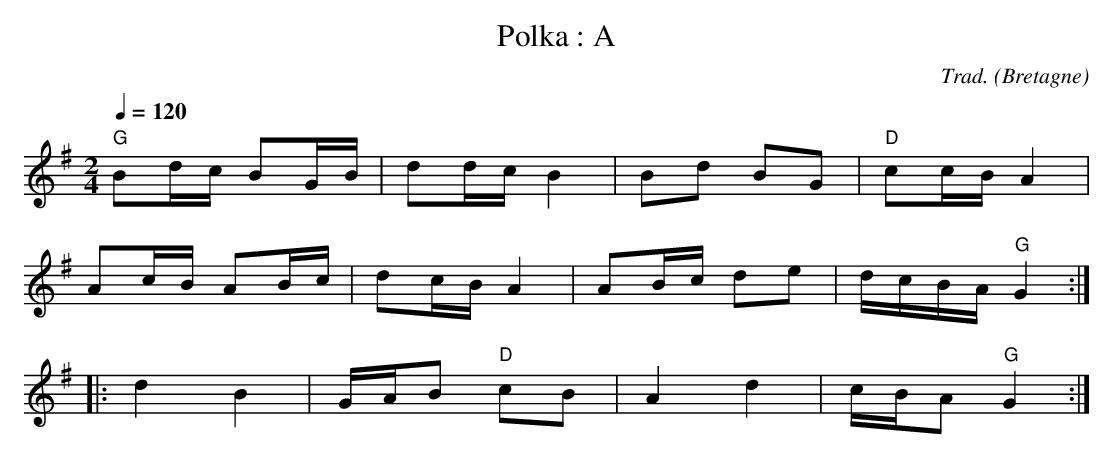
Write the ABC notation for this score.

X:1
T:Polka : A
C:Trad.
O:Bretagne
M:2/4
L:1/16
Q:1/4=120
K:G
"G"B2dc B2GB | d2dc B4 | B2d2 B2G2 | "D"c2cB A4 |
A2cB A2Bc | d2cB A4 | A2Bc d2e2 | dcBA "G"G4 ::
d4 B4 | GAB2 "D"c2B2 | A4 d4 | cBA2 "G"G4 :|
